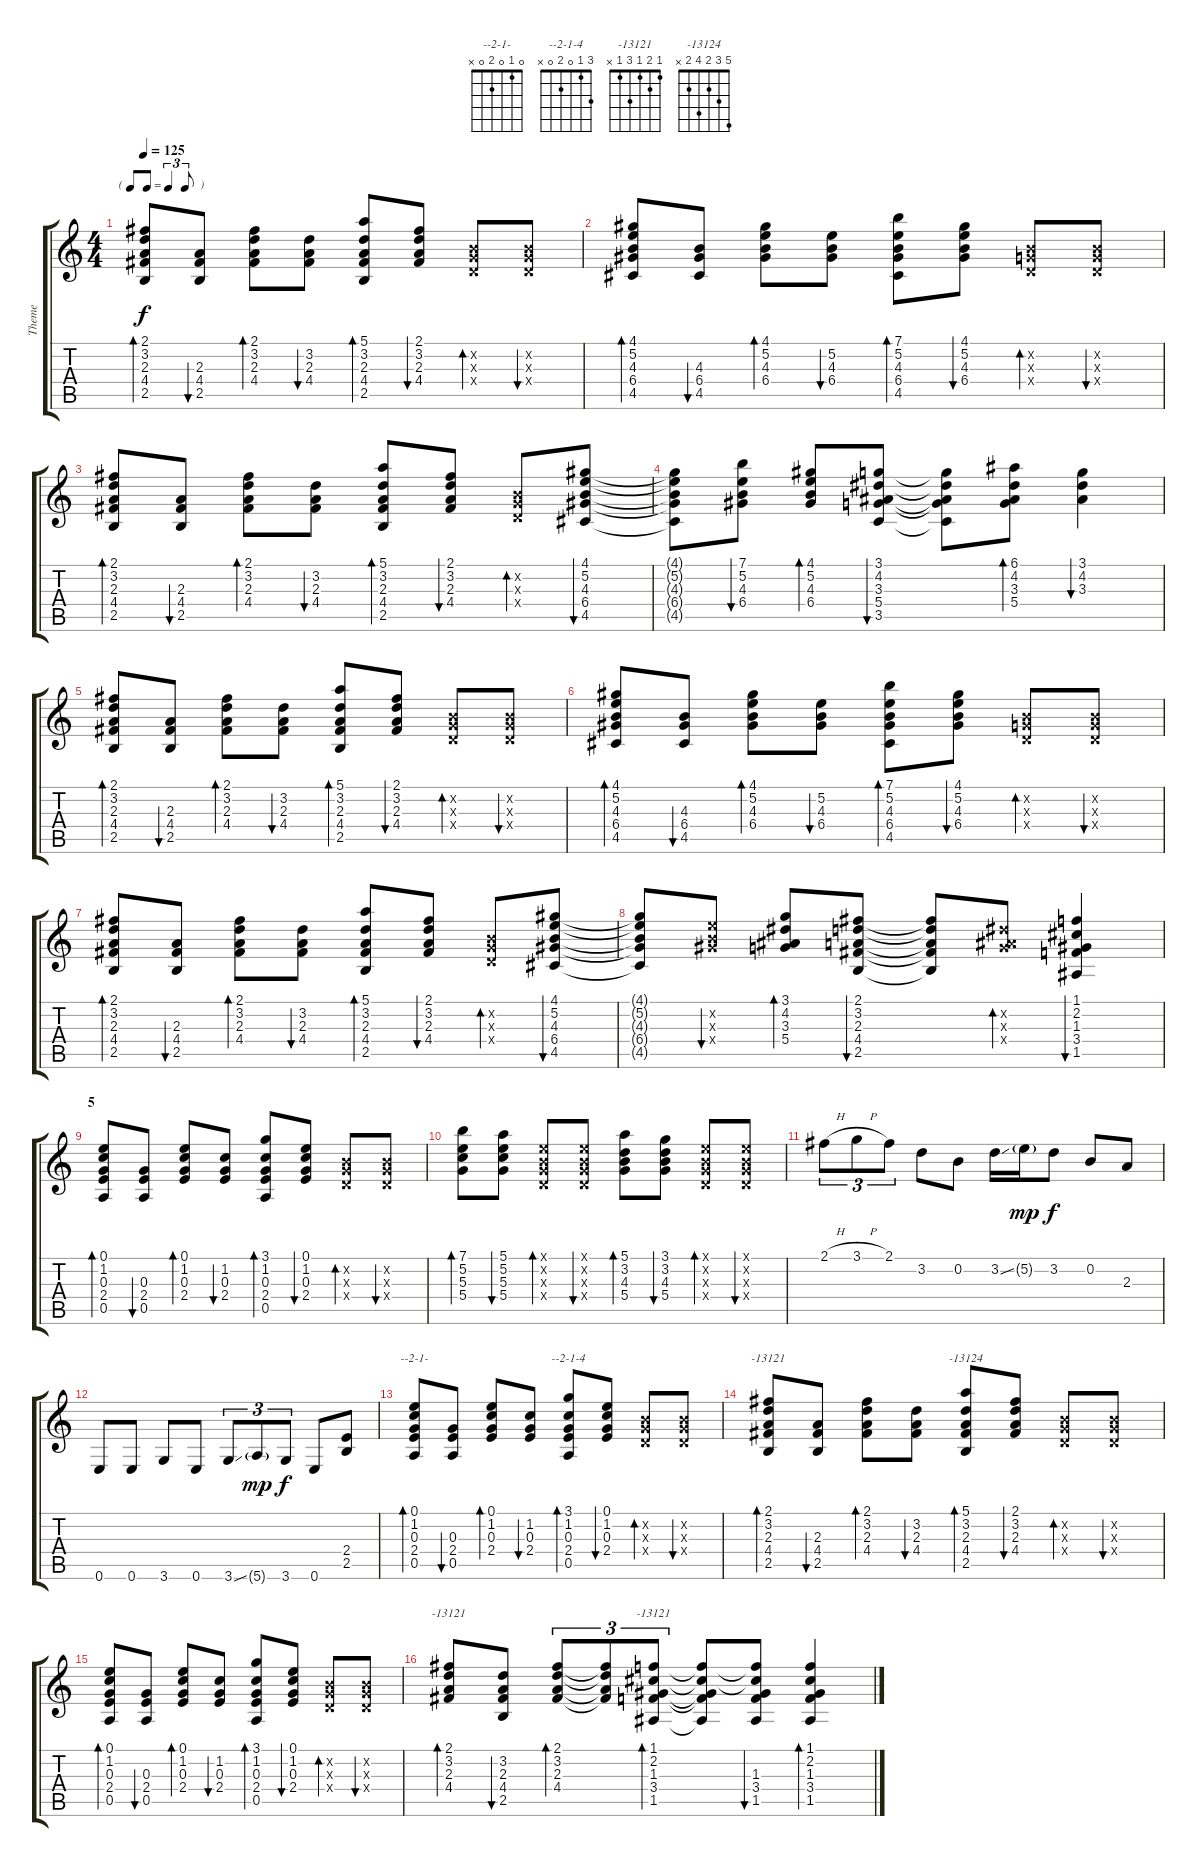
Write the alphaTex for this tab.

\track ("Theme" "Theme") {instrument acousticguitarnylon}
\staff {score tabs}
\tuning (E4 B3 G3 D3 A2 E2) {hide}
\chord ("--2-1-" 0 1 0 2 0 x)
\chord ("--2-1-4" 3 1 0 2 0 x)
\chord ("-13121" 2 3 2 4 2 x)
\chord ("-13124" 5 3 2 4 2 x)
\chord ("-13121" 2 3 2 4 x x)
\chord ("-13121" 1 2 1 3 1 x)
\ts (4 4)
\tf triplet8th
\tempo 125
\clef g2
\ks c
(2.1 3.2 2.3 4.4 2.5).8{bd 60 dy f} (2.3 4.4 2.5).8{bu 60} (2.1 3.2 2.3 4.4).8{bd 60} (3.2 2.3 4.4).8{bu 60} (5.1 3.2 2.3 4.4 2.5).8{bd 60} (2.1 3.2 2.3 4.4).8{bu 60} (0.2{x} 0.3{x} 0.4{x}).8{bd 60} (0.2{x} 0.3{x} 0.4{x}).8{bu 60} |
(4.1 5.2 4.3 6.4 4.5).8{bd 60} (4.3 6.4 4.5).8{bu 60} (4.1 5.2 4.3 6.4).8{bd 60} (5.2 4.3 6.4).8{bu 60} (7.1 5.2 4.3 6.4 4.5).8{bd 60} (4.1 5.2 4.3 6.4).8{bu 60} (0.2{x} 0.3{x} 0.4{x}).8{bd 60} (0.2{x} 0.3{x} 0.4{x}).8{bu 60} |
(2.1 3.2 2.3 4.4 2.5).8{bd 60} (2.3 4.4 2.5).8{bu 60} (2.1 3.2 2.3 4.4).8{bd 60} (3.2 2.3 4.4).8{bu 60} (5.1 3.2 2.3 4.4 2.5).8{bd 60} (2.1 3.2 2.3 4.4).8{bu 60} (0.2{x} 0.3{x} 0.4{x}).8{bd 60} (4.1 5.2 4.3 6.4 4.5).8{bu 60} |
(4.1{t} 5.2{t} 4.3{t} 6.4{t} 4.5{t}).8 (7.1 5.2 4.3 6.4).8{bu 60} (4.1 5.2 4.3 6.4).8{bd 60} (3.1 4.2 3.3 5.4 3.5).8{bu 60} (3.1{t} 4.2{t} 3.3{t} 5.4{t} 3.5{t}).8 (6.1 4.2 3.3 5.4).8{bd 60} (3.1 4.2 3.3).4{bu 60} |
(2.1 3.2 2.3 4.4 2.5).8{bd 60} (2.3 4.4 2.5).8{bu 60} (2.1 3.2 2.3 4.4).8{bd 60} (3.2 2.3 4.4).8{bu 60} (5.1 3.2 2.3 4.4 2.5).8{bd 60} (2.1 3.2 2.3 4.4).8{bu 60} (0.2{x} 0.3{x} 0.4{x}).8{bd 60} (0.2{x} 0.3{x} 0.4{x}).8{bu 60} |
(4.1 5.2 4.3 6.4 4.5).8{bd 60} (4.3 6.4 4.5).8{bu 60} (4.1 5.2 4.3 6.4).8{bd 60} (5.2 4.3 6.4).8{bu 60} (7.1 5.2 4.3 6.4 4.5).8{bd 60} (4.1 5.2 4.3 6.4).8{bu 60} (0.2{x} 0.3{x} 0.4{x}).8{bd 60} (0.2{x} 0.3{x} 0.4{x}).8{bu 60} |
(2.1 3.2 2.3 4.4 2.5).8{bd 60} (2.3 4.4 2.5).8{bu 60} (2.1 3.2 2.3 4.4).8{bd 60} (3.2 2.3 4.4).8{bu 60} (5.1 3.2 2.3 4.4 2.5).8{bd 60} (2.1 3.2 2.3 4.4).8{bu 60} (0.2{x} 0.3{x} 0.4{x}).8{bd 60} (4.1 5.2 4.3 6.4 4.5).8{bu 60} |
(4.1{t} 5.2{t} 4.3{t} 6.4{t} 4.5{t}).8 (5.2{x} 4.3{x} 6.4{x}).8{bu 60} (3.1 4.2 3.3 5.4).8{bd 60} (2.1 3.2 2.3 4.4 2.5).8{bu 60} (2.1{t} 3.2{t} 2.3{t} 4.4{t} 2.5{t}).8 (4.2{x} 3.3{x} 5.4{x}).8{bd 60} (1.1 2.2 1.3 3.4 1.5).4{bu 60} |
\section ("" "5")
(0.1 1.2 0.3 2.4 0.5).8{bd 60} (0.3 2.4 0.5).8{bu 60} (0.1 1.2 0.3 2.4).8{bd 60} (1.2 0.3 2.4).8{bu 60} (3.1 1.2 0.3 2.4 0.5).8{bd 60} (0.1 1.2 0.3 2.4).8{bu 60} (0.2{x} 0.3{x} 0.4{x}).8{bd 60} (0.2{x} 0.3{x} 0.4{x}).8{bu 60} |
(7.1 5.2 5.3 5.4).8{bd 60} (5.1 5.2 5.3 5.4).8{bu 60} (0.1{x} 0.2{x} 0.3{x} 0.4{x}).8{bd 60} (0.1{x} 0.2{x} 0.3{x} 0.4{x}).8{bu 60} (5.1 3.2 4.3 5.4).8{bd 60} (3.1 3.2 4.3 5.4).8{bu 60} (0.1{x} 0.2{x} 0.3{x} 0.4{x}).8{bd 60} (0.1{x} 0.2{x} 0.3{x} 0.4{x}).8{bu 60} |
2.1{h}.8{tu (3 2)} 3.1{h}.8{tu (3 2)} 2.1.8{tu (3 2)} 3.2.8 0.2.8 3.2{ss}.16 5.2{g}.16{dy mp} 3.2.8{dy f} 0.2.8 2.3.8 |
0.6.8 0.6.8 3.6.8 0.6.8 3.6{ss}.8{tu (3 2)} 5.6{g}.8{tu (3 2) dy mp} 3.6.8{tu (3 2) dy f} 0.6.8 (2.4 2.5).8 |
(0.1 1.2 0.3 2.4 0.5).8{bd 60 ch "--2-1-"} (0.3 2.4 0.5).8{bu 60} (0.1 1.2 0.3 2.4).8{bd 60} (1.2 0.3 2.4).8{bu 60} (3.1 1.2 0.3 2.4 0.5).8{bd 60 ch "--2-1-4"} (0.1 1.2 0.3 2.4).8{bu 60} (0.2{x} 0.3{x} 0.4{x}).8{bd 60} (0.2{x} 0.3{x} 0.4{x}).8{bu 60} |
(2.1 3.2 2.3 4.4 2.5).8{bd 60 ch "-13121"} (2.3 4.4 2.5).8{bu 60} (2.1 3.2 2.3 4.4).8{bd 60} (3.2 2.3 4.4).8{bu 60} (5.1 3.2 2.3 4.4 2.5).8{bd 60 ch "-13124"} (2.1 3.2 2.3 4.4).8{bu 60} (0.2{x} 0.3{x} 0.4{x}).8{bd 60} (0.2{x} 0.3{x} 0.4{x}).8{bu 60} |
(0.1 1.2 0.3 2.4 0.5).8{bd 60} (0.3 2.4 0.5).8{bu 60} (0.1 1.2 0.3 2.4).8{bd 60} (1.2 0.3 2.4).8{bu 60} (3.1 1.2 0.3 2.4 0.5).8{bd 60} (0.1 1.2 0.3 2.4).8{bu 60} (0.2{x} 0.3{x} 0.4{x}).8{bd 60} (0.2{x} 0.3{x} 0.4{x}).8{bu 60} |
(2.1 3.2 2.3 4.4).8{bd 60 ch "-13121"} (3.2 2.3 4.4 2.5).8{bu 60} (2.1 3.2 2.3 4.4).8{tu (3 2) bd 60} (2.1{t} 3.2{t} 2.3{t} 4.4{t}).8{tu (3 2)} (1.1 2.2 1.3 3.4 1.5).8{tu (3 2) bd 60 ch "-13121"} (1.1{t} 2.2{t} 1.3{t} 3.4{t} 1.5{t}).8 (1.1{t} 2.2{t} 1.3 3.4 1.5).8{bu 60} (1.1 2.2 1.3 3.4 1.5).4{bd 60}
